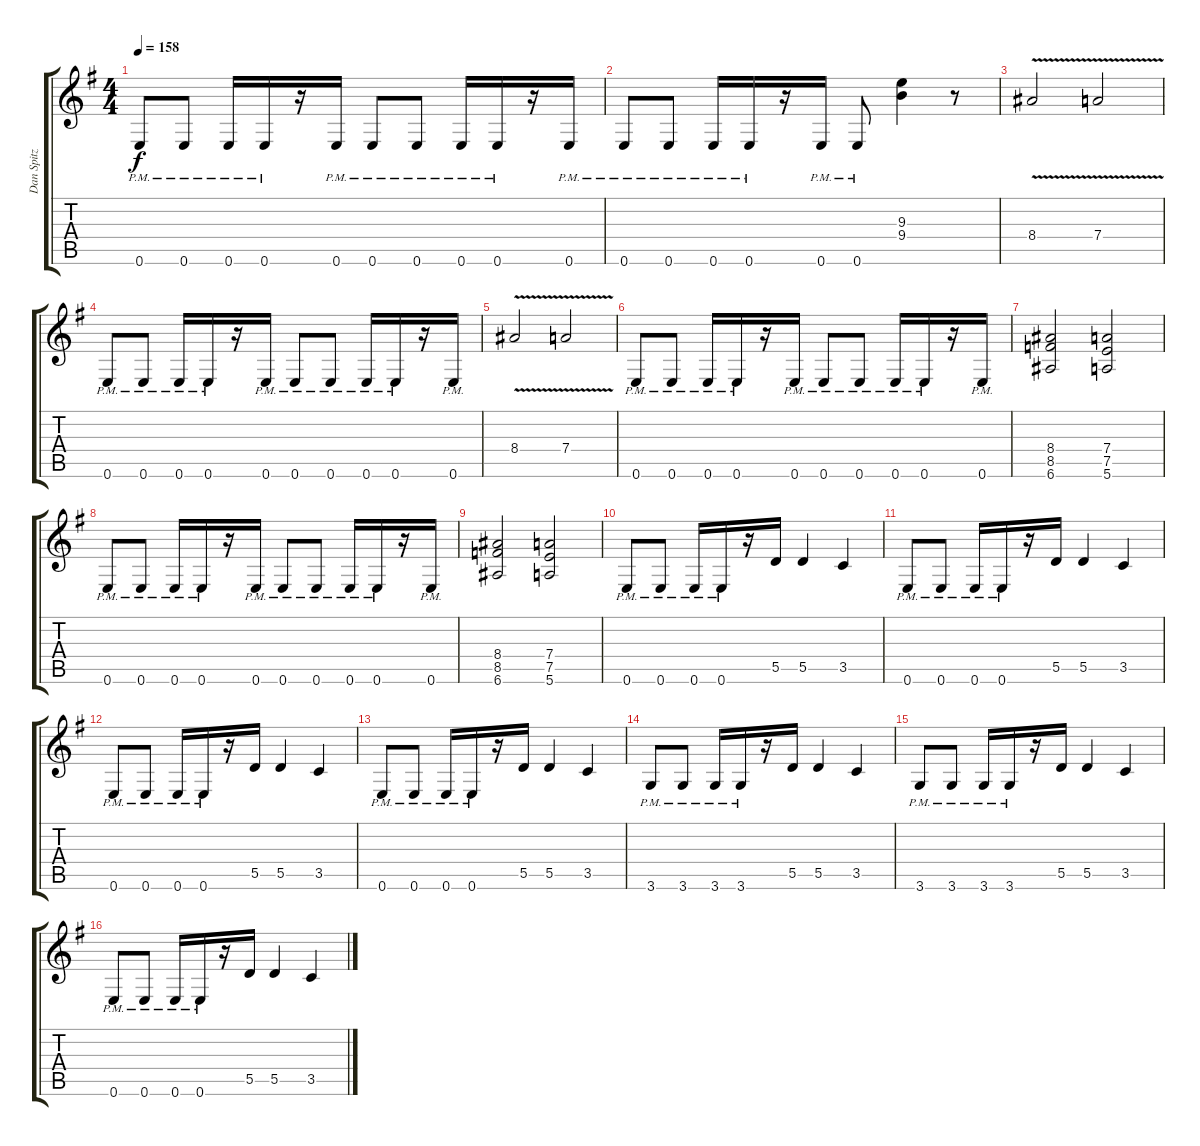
\track ("Dan Spitz" "Dan Spitz") {instrument distortionguitar}
\staff {score tabs}
\tuning (E4 B3 G3 D3 A2 E2) {hide}
\ts (4 4)
\tempo 158
\clef g2
\ks g
0.6{pm}.8{dy f} 0.6{pm}.8 0.6{pm}.16 0.6{pm}.16 r.16 0.6{pm}.16 0.6{pm}.8 0.6{pm}.8 0.6{pm}.16 0.6{pm}.16 r.16 0.6{pm}.16 |
0.6{pm}.8 0.6{pm}.8 0.6{pm}.16 0.6{pm}.16 r.16 0.6{pm}.16 0.6{pm}.8 (9.3 9.4).4 r.8 |
8.4{v}.2 7.4{v}.2 |
0.6{pm}.8 0.6{pm}.8 0.6{pm}.16 0.6{pm}.16 r.16 0.6{pm}.16 0.6{pm}.8 0.6{pm}.8 0.6{pm}.16 0.6{pm}.16 r.16 0.6{pm}.16 |
8.4{v}.2 7.4{v}.2 |
0.6{pm}.8 0.6{pm}.8 0.6{pm}.16 0.6{pm}.16 r.16 0.6{pm}.16 0.6{pm}.8 0.6{pm}.8 0.6{pm}.16 0.6{pm}.16 r.16 0.6{pm}.16 |
(8.4 8.5 6.6).2 (7.4 7.5 5.6).2 |
0.6{pm}.8 0.6{pm}.8 0.6{pm}.16 0.6{pm}.16 r.16 0.6{pm}.16 0.6{pm}.8 0.6{pm}.8 0.6{pm}.16 0.6{pm}.16 r.16 0.6{pm}.16 |
(8.4 8.5 6.6).2 (7.4 7.5 5.6).2 |
0.6{pm}.8 0.6{pm}.8 0.6{pm}.16 0.6{pm}.16 r.16 5.5.16 5.5.4 3.5.4 |
0.6{pm}.8 0.6{pm}.8 0.6{pm}.16 0.6{pm}.16 r.16 5.5.16 5.5.4 3.5.4 |
0.6{pm}.8 0.6{pm}.8 0.6{pm}.16 0.6{pm}.16 r.16 5.5.16 5.5.4 3.5.4 |
0.6{pm}.8 0.6{pm}.8 0.6{pm}.16 0.6{pm}.16 r.16 5.5.16 5.5.4 3.5.4 |
3.6{pm}.8 3.6{pm}.8 3.6{pm}.16 3.6{pm}.16 r.16 5.5.16 5.5.4 3.5.4 |
3.6{pm}.8 3.6{pm}.8 3.6{pm}.16 3.6{pm}.16 r.16 5.5.16 5.5.4 3.5.4 |
0.6{pm}.8 0.6{pm}.8 0.6{pm}.16 0.6{pm}.16 r.16 5.5.16 5.5.4 3.5.4
